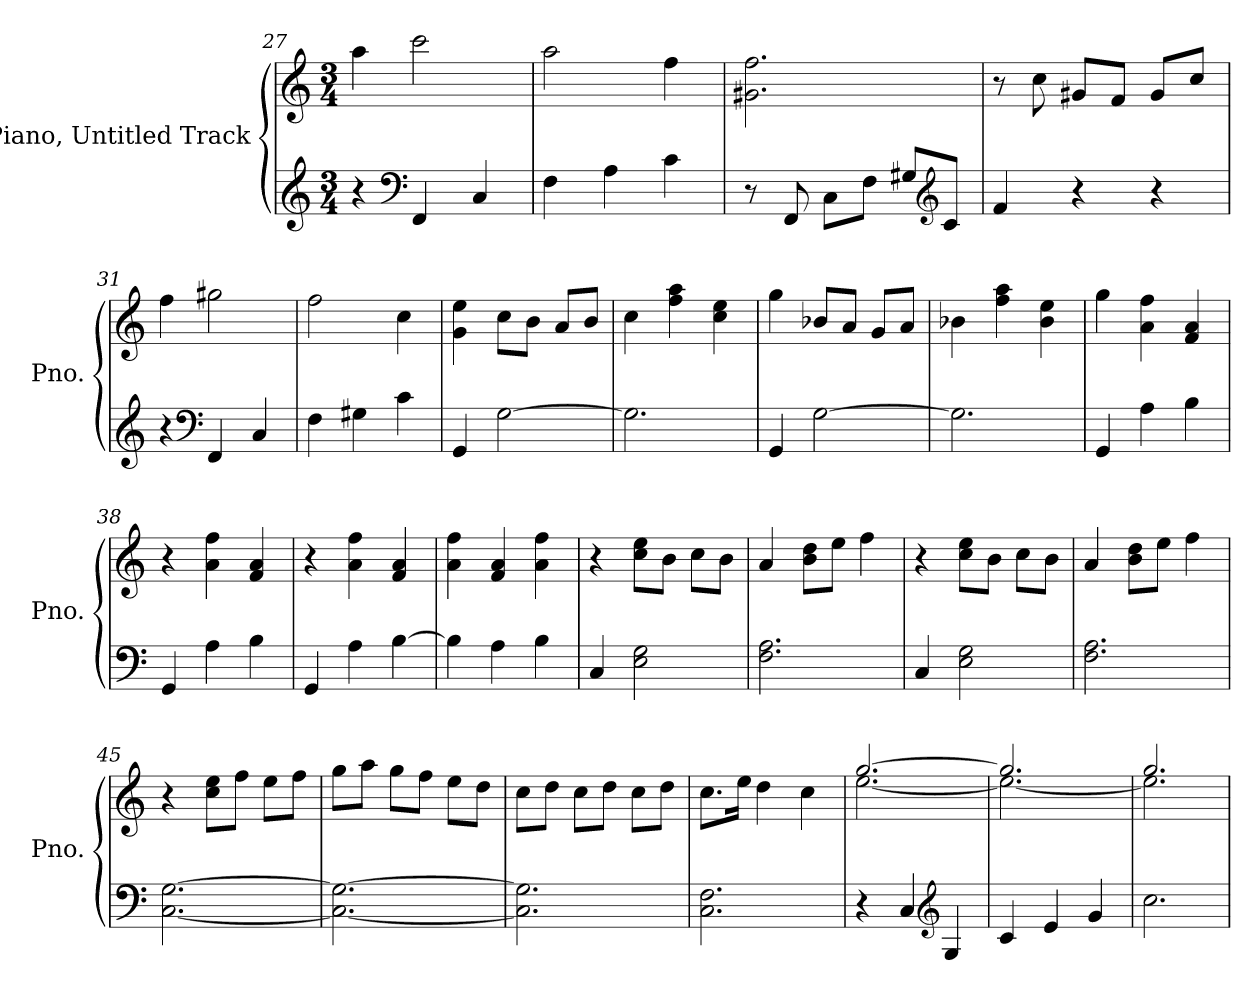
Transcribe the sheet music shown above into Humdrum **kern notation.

**kern	**kern
*part2	*part1
*staff2	*staff1
*I"Piano, Untitled Track	*I"Piano, Untitled Track
*I'Pno.	*I'Pno.
!!LO:LB:g=z
*clefG2	*clefG2
*k[]	*k[]
*M3/4	*M3/4
=27	=27
4r	4aa\
*clefF4	*
4FF/	2ccc\
4C/	.
=28	=28
4F\	2aa\
4A\	.
4c\	4ff\
=29	=29
8r	2.g#X\ 2.ff\
8FF/	.
8C\L	.
8F\J	.
8G#X/L	.
*clefG2	*
8c/J	.
=30	=30
4f/	8r
.	8cc\
4r	8g#X/L
.	8f/J
4r	8g#/L
.	8cc/J
=31	=31
4r	4ff\
*clefF4	*
4FF/	2gg#X\
4C/	.
=32	=32
4F\	2ff\
4G#X\	.
4c\	4cc\
=33	=33
4GG/	4g\ 4ee\
[2G\	8cc\L
.	8b\J
.	8a/L
.	8b/J
!!LO:LB:g=z
=34	=34
2.G\]	4cc\
.	4ff\ 4aa\
.	4cc\ 4ee\
=35	=35
4GG/	4gg\
[2G\	8b-X/L
.	8a/J
.	8g/L
.	8a/J
=36	=36
2.G\]	4b-X\
.	4ff\ 4aa\
.	4b-\ 4ee\
=37	=37
4GG/	4gg\
4A\	4a\ 4ff\
4B\	4f/ 4a/
=38	=38
4GG/	4r
4A\	4a\ 4ff\
4B\	4f/ 4a/
=39	=39
4GG/	4r
4A\	4a\ 4ff\
[4B\	4f/ 4a/
=40	=40
4B\]	4a\ 4ff\
4A\	4f/ 4a/
4B\	4a\ 4ff\
=41	=41
4C/	4r
2E\ 2G\	8cc\ 8ee\L
.	8b\J
.	8cc\L
.	8b\J
=42	=42
2.F\ 2.A\	4a/
.	8b\ 8dd\L
.	8ee\J
.	4ff\
!!LO:PB:g=z
=43	=43
4C/	4r
2E\ 2G\	8cc\ 8ee\L
.	8b\J
.	8cc\L
.	8b\J
=44	=44
2.F\ 2.A\	4a/
.	8b\ 8dd\L
.	8ee\J
.	4ff\
=45	=45
[2.C\ [2.G\	4r
.	8cc\ 8ee\L
.	8ff\J
.	8ee\L
.	8ff\J
=46	=46
2.C\_ 2.G\_	8gg\L
.	8aa\J
.	8gg\L
.	8ff\J
.	8ee\L
.	8dd\J
=47	=47
2.C\] 2.G\]	8cc\L
.	8dd\J
.	8cc\L
.	8dd\J
.	8cc\L
.	8dd\J
=48	=48
2.C\ 2.F\	8.cc\L
.	16ee\Jk
.	4dd\
.	4cc\
=49	=49
*	*^
4r	[2.gg/	[2.ee\
4C/	.	.
*clefG2	*	*
4G/	.	.
!!LO:LB:g=z	!!
=50	=50	=50
4c/	2.gg/]	2.ee\_
4e/	.	.
4g/	.	.
=51	=51	=51
2.cc\	2.gg/	2.ee\]
*	*v	*v
=	=
*-	*-
